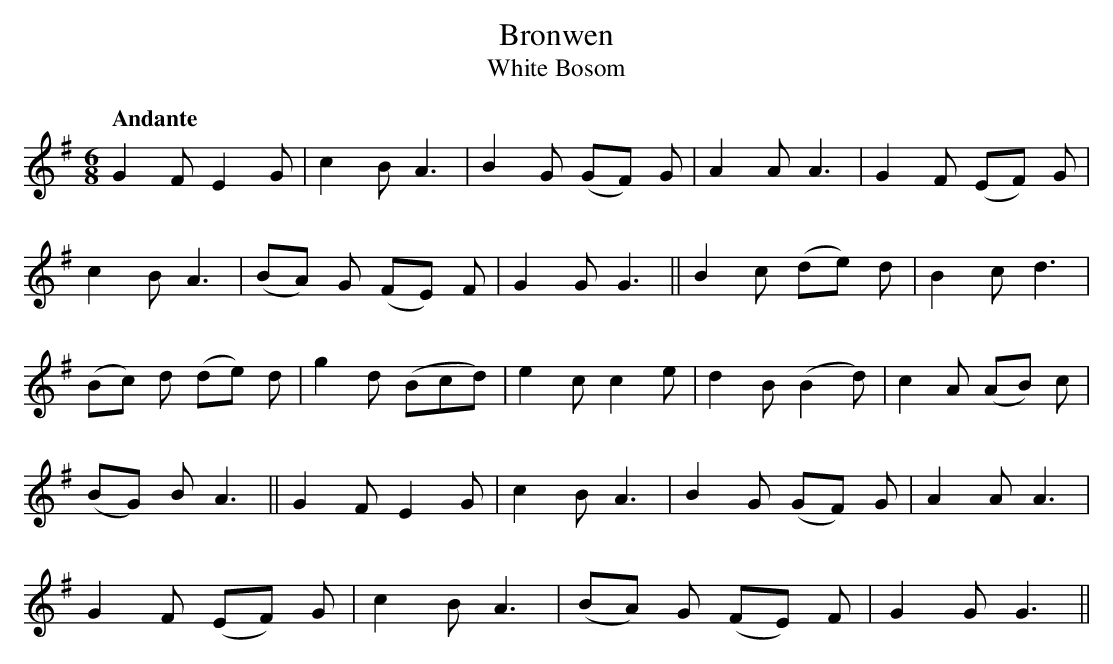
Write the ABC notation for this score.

X:1
T:Bronwen
T:White Bosom
M:6/8
L:1/8
Q:"Andante"
K:G
G2F E2G|c2B A3|B2G (GF) G|A2A A3|G2F (EF) G|
c2B A3|(BA) G (FE) F|G2G G3||B2c (de) d| B2 c d3|
(Bc) d (de) d|g2d (Bcd)|e2c c2e|d2B (B2d)|c2A (AB) c|
(BG) B A3||G2F E2G|c2B A3|B2G (GF) G|A2A A3|
G2F (EF) G|c2B A3|(BA) G (FE) F|G2 G G3||
